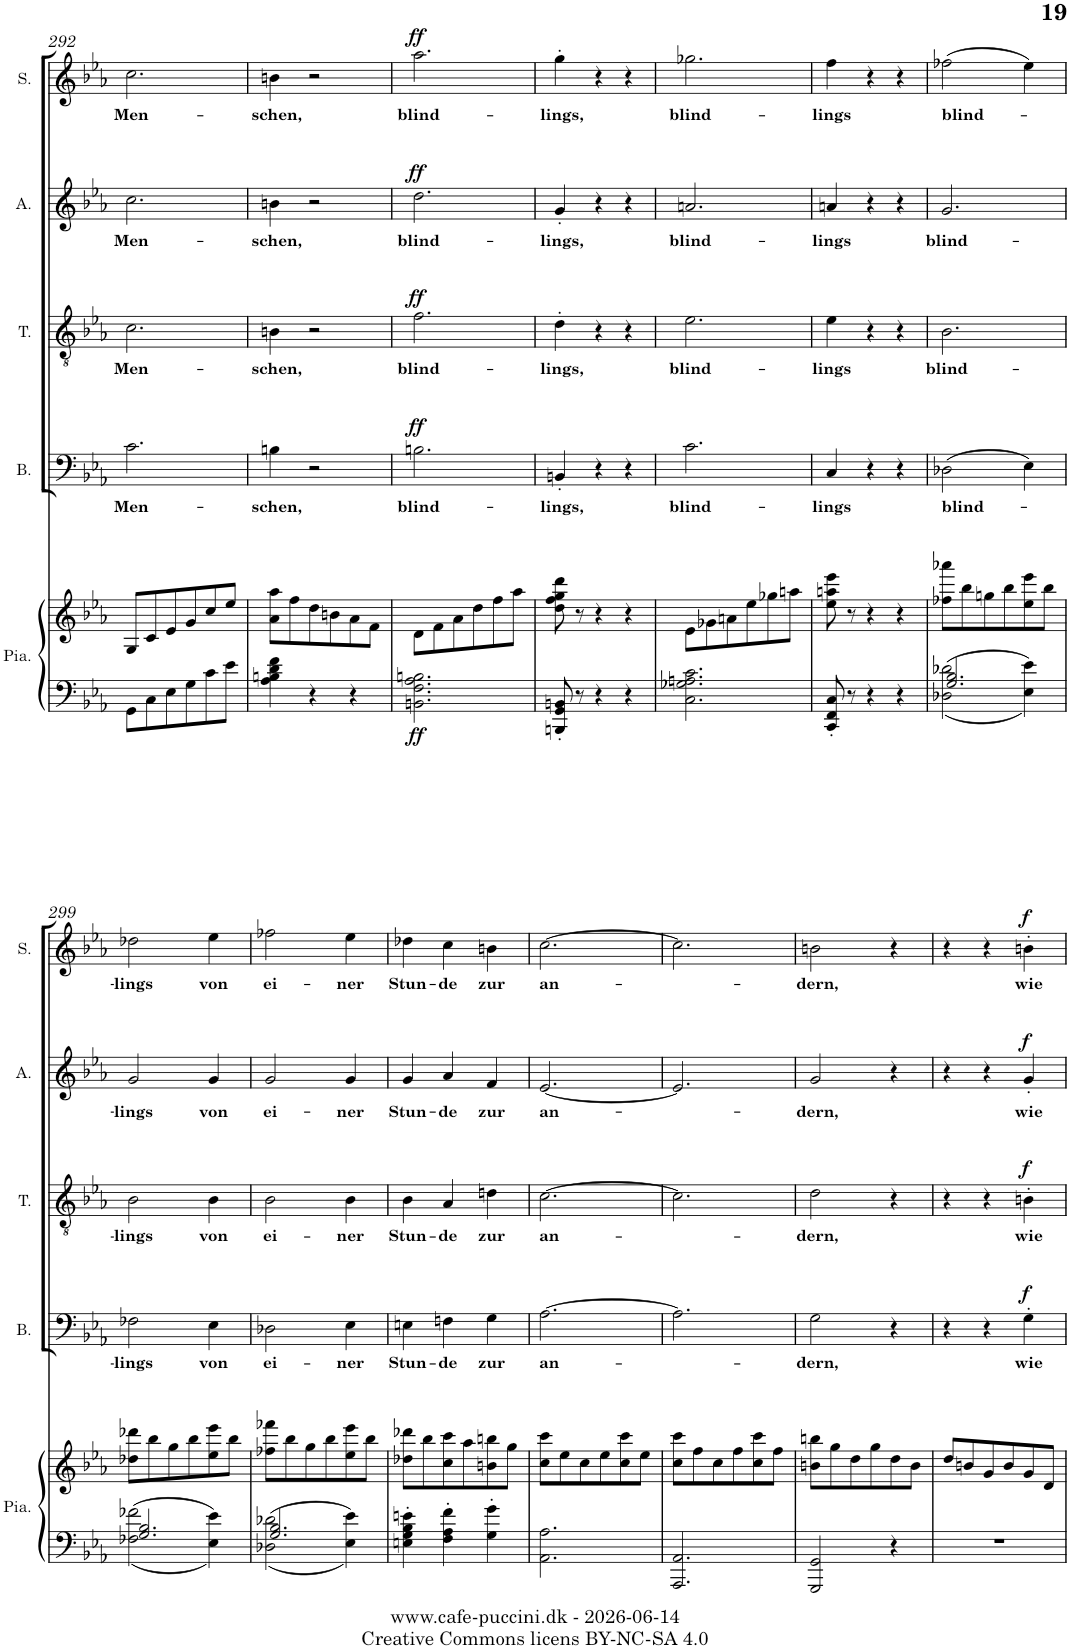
**kern	**kern	**dynam	**kern	**text	**dynam	**kern	**text	**dynam	**kern	**text	**dynam	**kern	**text	**dynam
*part5	*part5	*part5	*part4	*part4	*part4	*part3	*part3	*part3	*part2	*part2	*part2	*part1	*part1	*part1
*staff6	*staff5	*staff5/6	*staff4	*staff4	*staff4	*staff3	*staff3	*staff3	*staff2	*staff2	*staff2	*staff1	*staff1	*staff1
*I"Piano	*	*	*I"Basse	*	*	*I"Ténor	*	*	*I"Alto	*	*	*I"Soprano	*	*
*I'Pia.	*	*	*I'B.	*	*	*I'T.	*	*	*I'A.	*	*	*I'S.	*	*
!!LO:PB:g=z
*clefF4	*clefG2	*	*clefF4	*	*	*clefGv2	*	*	*clefG2	*	*	*clefG2	*	*
*k[b-e-a-]	*k[b-e-a-]	*	*k[b-e-a-]	*	*	*k[b-e-a-]	*	*	*k[b-e-a-]	*	*	*k[b-e-a-]	*	*
*M3/4	*M3/4	*	*M3/4	*	*	*M3/4	*	*	*M3/4	*	*	*M3/4	*	*
=292	=292	=292	=292	=292	=292	=292	=292	=292	=292	=292	=292	=292	=292	=292
!	!	!	!	!LO:LY:b	!	!	!LO:LY:b	!	!	!LO:LY:b	!	!	!LO:LY:b	!
8GG\L	8G/L	.	2.c\	Men-	.	2.c\	Men-	.	2.cc\	Men-	.	2.cc\	Men-	.
8C\	8c/	.	.	.	.	.	.	.	.	.	.	.	.	.
8E-\	8e-/	.	.	.	.	.	.	.	.	.	.	.	.	.
8G\	8g/	.	.	.	.	.	.	.	.	.	.	.	.	.
8c\	8cc/	.	.	.	.	.	.	.	.	.	.	.	.	.
8e-\J	8ee-/J	.	.	.	.	.	.	.	.	.	.	.	.	.
=293	=293	=293	=293	=293	=293	=293	=293	=293	=293	=293	=293	=293	=293	=293
!	!	!	!	!LO:LY:b	!	!	!LO:LY:b	!	!	!LO:LY:b	!	!	!LO:LY:b	!
4A-\ 4Bn\ 4d\ 4f\	8a-\ 8aa-\L	.	4Bn\	-schen,	.	4Bn\	-schen,	.	4bn\	-schen,	.	4bn\	-schen,	.
.	8ff\	.	.	.	.	.	.	.	.	.	.	.	.	.
4r	8dd\	.	2r	.	.	2r	.	.	2r	.	.	2r	.	.
.	8bn\	.	.	.	.	.	.	.	.	.	.	.	.	.
4r	8a-\	.	.	.	.	.	.	.	.	.	.	.	.	.
.	8f\J	.	.	.	.	.	.	.	.	.	.	.	.	.
=294	=294	=294	=294	=294	=294	=294	=294	=294	=294	=294	=294	=294	=294	=294
!	!	!LO:DY:b=2	!	!LO:LY:b	!LO:DY:a	!	!LO:LY:b	!LO:DY:a	!	!LO:LY:b	!LO:DY:a	!	!LO:LY:b	!LO:DY:a
2.BBn\ 2.F\ 2.A-\ 2.Bn\	8d\L	ff	2.Bn\	blind-	ff	2.f\	blind-	ff	2.dd\	blind-	ff	2.aa-\	blind-	ff
.	8f\	.	.	.	.	.	.	.	.	.	.	.	.	.
.	8a-\	.	.	.	.	.	.	.	.	.	.	.	.	.
.	8dd\	.	.	.	.	.	.	.	.	.	.	.	.	.
.	8ff\	.	.	.	.	.	.	.	.	.	.	.	.	.
.	8aa-\J	.	.	.	.	.	.	.	.	.	.	.	.	.
=295	=295	=295	=295	=295	=295	=295	=295	=295	=295	=295	=295	=295	=295	=295
!	!	!	!	!LO:LY:b	!	!	!LO:LY:b	!	!	!LO:LY:b	!	!	!LO:LY:b	!
8BBBn/' 8GG/' 8BBn/'	8dd\ 8ff\ 8gg\ 8ddd\	.	4BBn'/	-lings,	.	4d'\	-lings,	.	4g'/	-lings,	.	4gg'\	-lings,	.
8r	8r	.	.	.	.	.	.	.	.	.	.	.	.	.
4r	4r	.	4r	.	.	4r	.	.	4r	.	.	4r	.	.
4r	4r	.	4r	.	.	4r	.	.	4r	.	.	4r	.	.
=296	=296	=296	=296	=296	=296	=296	=296	=296	=296	=296	=296	=296	=296	=296
!	!	!	!	!LO:LY:b	!	!	!LO:LY:b	!	!	!LO:LY:b	!	!	!LO:LY:b	!
2.C\ 2.G-X\ 2.An\ 2.c\	8e-\L	.	2.c\	blind-	.	2.e-\	blind-	.	2.an/	blind-	.	2.gg-X\	blind-	.
.	8g-X\	.	.	.	.	.	.	.	.	.	.	.	.	.
.	8an\	.	.	.	.	.	.	.	.	.	.	.	.	.
.	8ee-\	.	.	.	.	.	.	.	.	.	.	.	.	.
.	8gg-X\	.	.	.	.	.	.	.	.	.	.	.	.	.
.	8aan\J	.	.	.	.	.	.	.	.	.	.	.	.	.
=297	=297	=297	=297	=297	=297	=297	=297	=297	=297	=297	=297	=297	=297	=297
!	!	!	!	!LO:LY:b	!	!	!LO:LY:b	!	!	!LO:LY:b	!	!	!LO:LY:b	!
8CC/' 8FF/' 8C/'	8ee-\ 8aan\ 8eee-\	.	4C/	-lings	.	4e-\	-lings	.	4an/	-lings	.	4ff\	-lings	.
8r	8r	.	.	.	.	.	.	.	.	.	.	.	.	.
4r	4r	.	4r	.	.	4r	.	.	4r	.	.	4r	.	.
4r	4r	.	4r	.	.	4r	.	.	4r	.	.	4r	.	.
=298	=298	=298	=298	=298	=298	=298	=298	=298	=298	=298	=298	=298	=298	=298
*^	*	*	*	*	*	*	*	*	*	*	*	*	*	*
!	!	!	!	!	!LO:LY:b	!	!	!LO:LY:b	!	!	!LO:LY:b	!	!	!LO:LY:b	!
2.G/ 2.B-/	2D-X\ 2d-X\	8ff-X\ 8aaa-X\L	.	(>2D-X\	blind-	.	2.B-\	blind-	.	2.g/	blind-	.	(>2ff-X\	blind-	.
.	.	8bb-\	.	.	.	.	.	.	.	.	.	.	.	.	.
.	.	8ggn\	.	.	.	.	.	.	.	.	.	.	.	.	.
.	.	8bb-\	.	.	.	.	.	.	.	.	.	.	.	.	.
.	4E-\ 4e-\	8ee-\ 8eee-\	.	4E-\)	.	.	.	.	.	.	.	.	4ee-\)	.	.
.	.	8bb-\J	.	.	.	.	.	.	.	.	.	.	.	.	.
!!LO:LB:g=z
=299	=299	=299	=299	=299	=299	=299	=299	=299	=299	=299	=299	=299	=299	=299	=299
!	!	!	!	!	!LO:LY:b	!	!	!LO:LY:b	!	!	!LO:LY:b	!	!	!LO:LY:b	!
2.G/ 2.B-/	2F-X\ 2f-X\	8dd-X\ 8ddd-X\L	.	2F-X\	-lings	.	2B-\	-lings	.	2g/	-lings	.	2dd-X\	-lings	.
.	.	8bb-\	.	.	.	.	.	.	.	.	.	.	.	.	.
.	.	8gg\	.	.	.	.	.	.	.	.	.	.	.	.	.
.	.	8bb-\	.	.	.	.	.	.	.	.	.	.	.	.	.
!	!	!	!	!	!LO:LY:b	!	!	!LO:LY:b	!	!	!LO:LY:b	!	!	!LO:LY:b	!
.	4E-\ 4e-\	8ee-\ 8eee-\	.	4E-\	von	.	4B-\	von	.	4g/	von	.	4ee-\	von	.
.	.	8bb-\J	.	.	.	.	.	.	.	.	.	.	.	.	.
=300	=300	=300	=300	=300	=300	=300	=300	=300	=300	=300	=300	=300	=300	=300	=300
!	!	!	!	!	!LO:LY:b	!	!	!LO:LY:b	!	!	!LO:LY:b	!	!	!LO:LY:b	!
2.G/ 2.B-/	2D-X\ 2d-X\	8ff-X\ 8fff-X\L	.	2D-X\	ei-	.	2B-\	ei-	.	2g/	ei-	.	2ff-X\	ei-	.
.	.	8bb-\	.	.	.	.	.	.	.	.	.	.	.	.	.
.	.	8gg\	.	.	.	.	.	.	.	.	.	.	.	.	.
.	.	8bb-\	.	.	.	.	.	.	.	.	.	.	.	.	.
!	!	!	!	!	!LO:LY:b	!	!	!LO:LY:b	!	!	!LO:LY:b	!	!	!LO:LY:b	!
.	4E-\ 4e-\	8ee-\ 8eee-\	.	4E-\	-ner	.	4B-\	-ner	.	4g/	-ner	.	4ee-\	-ner	.
.	.	8bb-\J	.	.	.	.	.	.	.	.	.	.	.	.	.
*v	*v	*	*	*	*	*	*	*	*	*	*	*	*	*	*
=301	=301	=301	=301	=301	=301	=301	=301	=301	=301	=301	=301	=301	=301	=301
!	!	!	!	!LO:LY:b	!	!	!LO:LY:b	!	!	!LO:LY:b	!	!	!LO:LY:b	!
4En\' 4G\' 4B-\' 4en\'	8dd-X\ 8ddd-X\L	.	4En\	Stun-	.	4B-\	Stun-	.	4g/	Stun-	.	4dd-X\	Stun-	.
.	8bb-\	.	.	.	.	.	.	.	.	.	.	.	.	.
!	!	!	!	!LO:LY:b	!	!	!LO:LY:b	!	!	!LO:LY:b	!	!	!LO:LY:b	!
4F\' 4A-\' 4f\'	8cc\ 8ccc\	.	4Fn\	-de	.	4A-/	-de	.	4a-/	-de	.	4cc\	-de	.
.	8aa-\	.	.	.	.	.	.	.	.	.	.	.	.	.
!	!	!	!	!LO:LY:b	!	!	!LO:LY:b	!	!	!LO:LY:b	!	!	!LO:LY:b	!
4G\' 4g\'	8bn\ 8bbn\	.	4G\	zur	.	4dn\	zur	.	4f/	zur	.	4bn\	zur	.
.	8gg\J	.	.	.	.	.	.	.	.	.	.	.	.	.
=302	=302	=302	=302	=302	=302	=302	=302	=302	=302	=302	=302	=302	=302	=302
!	!	!	!	!LO:LY:b	!	!	!LO:LY:b	!	!	!LO:LY:b	!	!	!LO:LY:b	!
2.AA-\ 2.A-\	8cc\ 8ccc\L	.	[2.A-\	an-	.	[2.c\	an-	.	[2.e-/	an-	.	[2.cc\	an-	.
.	8ee-\	.	.	.	.	.	.	.	.	.	.	.	.	.
.	8cc\	.	.	.	.	.	.	.	.	.	.	.	.	.
.	8ee-\	.	.	.	.	.	.	.	.	.	.	.	.	.
.	8cc\ 8ccc\	.	.	.	.	.	.	.	.	.	.	.	.	.
.	8ee-\J	.	.	.	.	.	.	.	.	.	.	.	.	.
=303	=303	=303	=303	=303	=303	=303	=303	=303	=303	=303	=303	=303	=303	=303
2.AAA-/ 2.AA-/	8cc\ 8ccc\L	.	2.A-\]	.	.	2.c\]	.	.	2.e-/]	.	.	2.cc\]	.	.
.	8ff\	.	.	.	.	.	.	.	.	.	.	.	.	.
.	8cc\	.	.	.	.	.	.	.	.	.	.	.	.	.
.	8ff\	.	.	.	.	.	.	.	.	.	.	.	.	.
.	8cc\ 8ccc\	.	.	.	.	.	.	.	.	.	.	.	.	.
.	8ff\J	.	.	.	.	.	.	.	.	.	.	.	.	.
=304	=304	=304	=304	=304	=304	=304	=304	=304	=304	=304	=304	=304	=304	=304
!	!	!	!	!LO:LY:b	!	!	!LO:LY:b	!	!	!LO:LY:b	!	!	!LO:LY:b	!
2GGG/ 2GG/	8bn\ 8bbn\L	.	2G\	-dern,	.	2d\	-dern,	.	2g/	-dern,	.	2bn\	-dern,	.
.	8gg\	.	.	.	.	.	.	.	.	.	.	.	.	.
.	8dd\	.	.	.	.	.	.	.	.	.	.	.	.	.
.	8gg\	.	.	.	.	.	.	.	.	.	.	.	.	.
4r	8dd\	.	4r	.	.	4r	.	.	4r	.	.	4r	.	.
.	8b\J	.	.	.	.	.	.	.	.	.	.	.	.	.
=305	=305	=305	=305	=305	=305	=305	=305	=305	=305	=305	=305	=305	=305	=305
2.r	8dd/L	.	4r	.	.	4r	.	.	4r	.	.	4r	.	.
.	8bn/	.	.	.	.	.	.	.	.	.	.	.	.	.
.	8g/	.	4r	.	.	4r	.	.	4r	.	.	4r	.	.
.	8b/	.	.	.	.	.	.	.	.	.	.	.	.	.
!	!	!	!	!LO:LY:b	!LO:DY:a	!	!LO:LY:b	!LO:DY:a	!	!LO:LY:b	!LO:DY:a	!	!LO:LY:b	!LO:DY:a
.	8g/	.	4G'\	wie	f	4Bn'\	wie	f	4g'/	wie	f	4bn'\	wie	f
.	8d/J	.	.	.	.	.	.	.	.	.	.	.	.	.
=	=	=	=	=	=	=	=	=	=	=	=	=	=	=
*-	*-	*-	*-	*-	*-	*-	*-	*-	*-	*-	*-	*-	*-	*-
